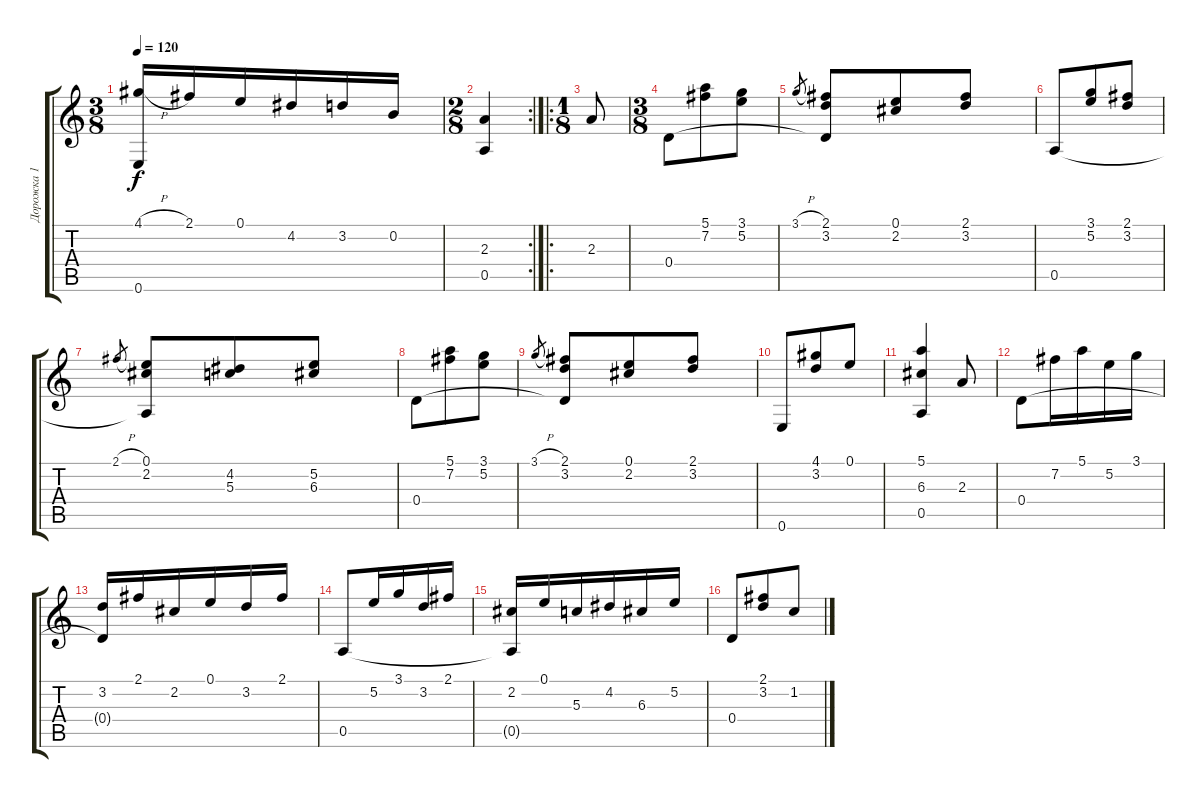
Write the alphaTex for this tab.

\track ("Дорожка 1" "Дорожка 1") {instrument acousticguitarnylon}
\staff {score tabs}
\tuning (E4 B3 G3 D3 A2 E2) {hide}
\ts (3 8)
\tempo 120
\clef g2
\ks c
(4.1{h} 0.6).16{dy f} 2.1.16 0.1.16 4.2.16 3.2.16 0.2.16 |
\rc 2
\ts (2 8)
(2.3 0.5).4 |
\ro
\ts (1 8)
2.3.8 |
\ts (3 8)
0.4.8 (5.1 7.2).8 (3.1 5.2).8 |
3.1{h}.8{gr} (2.1 3.2 0.4{t}).8 (0.1 2.2).8 (2.1 3.2).8 |
0.5.8 (3.1 5.2).8 (2.1 3.2).8 |
2.1{h}.8{gr} (0.1 2.2 0.5{t}).8 (4.2 5.3).8 (5.2 6.3).8 |
0.4.8 (5.1 7.2).8 (3.1 5.2).8 |
3.1{h}.8{gr} (2.1 3.2 0.4{t}).8 (0.1 2.2).8 (2.1 3.2).8 |
0.6.8 (4.1 3.2).8 0.1.8 |
(5.1 6.3 0.5).4 2.3.8 |
0.4.8 7.2.16 5.1.16 5.2.16 3.1.16 |
(3.2 0.4{t}).16 2.1.16 2.2.16 0.1.16 3.2.16 2.1.16 |
0.5.8 5.2.16 3.1.16 3.2.16 2.1.16 |
(2.2 0.5{t}).16 0.1.16 5.3.16 4.2.16 6.3.16 5.2.16 |
0.4.8 (2.1 3.2).8 1.2.8
